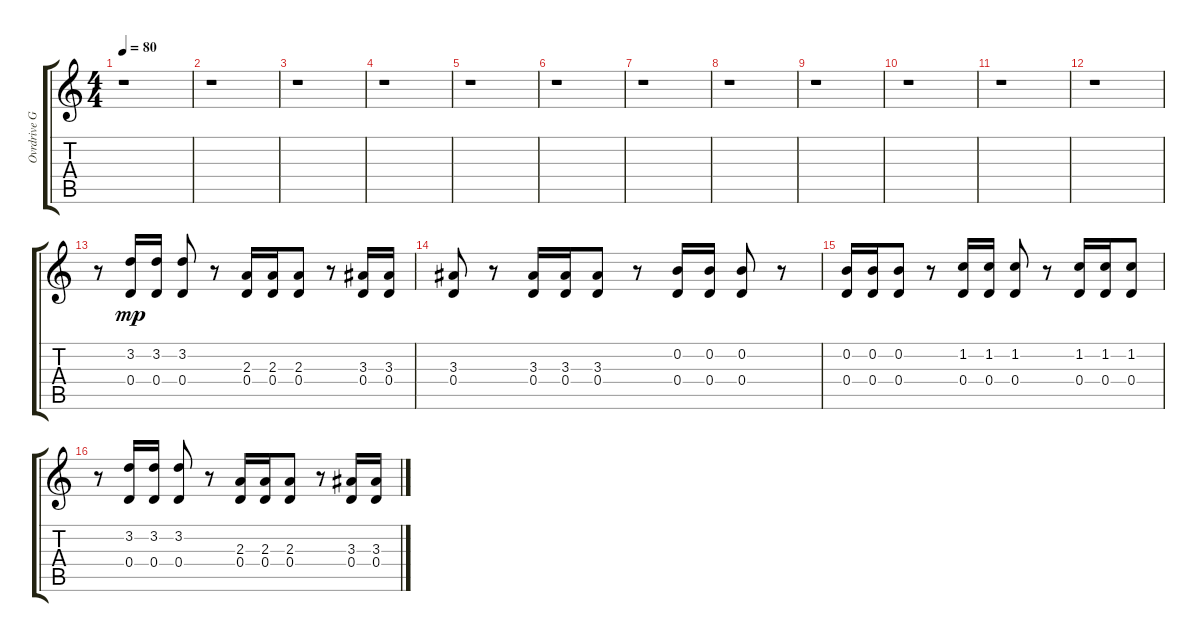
\track ("Ovrdrive Guit.      " "Ovrdrive G") {instrument overdrivenguitar}
\staff {score tabs}
\tuning (E4 B3 G3 D3 A2 E2) {hide}
\ts (4 4)
\tempo 80
\clef g2
\ks c
r.1{dy mp} |
r.1 |
r.1 |
r.1 |
r.1 |
r.1 |
r.1 |
r.1 |
r.1 |
r.1 |
r.1 |
r.1 |
r.8 (3.2 0.4).16 (3.2 0.4).16 (3.2 0.4).8 r.8 (2.3 0.4).16 (2.3 0.4).16 (2.3 0.4).8 r.8 (3.3 0.4).16 (3.3 0.4).16 |
(3.3 0.4).8 r.8 (3.3 0.4).16 (3.3 0.4).16 (3.3 0.4).8 r.8 (0.2 0.4).16 (0.2 0.4).16 (0.2 0.4).8 r.8 |
(0.2 0.4).16 (0.2 0.4).16 (0.2 0.4).8 r.8 (1.2 0.4).16 (1.2 0.4).16 (1.2 0.4).8 r.8 (1.2 0.4).16 (1.2 0.4).16 (1.2 0.4).8 |
r.8 (3.2 0.4).16 (3.2 0.4).16 (3.2 0.4).8 r.8 (2.3 0.4).16 (2.3 0.4).16 (2.3 0.4).8 r.8 (3.3 0.4).16 (3.3 0.4).16
